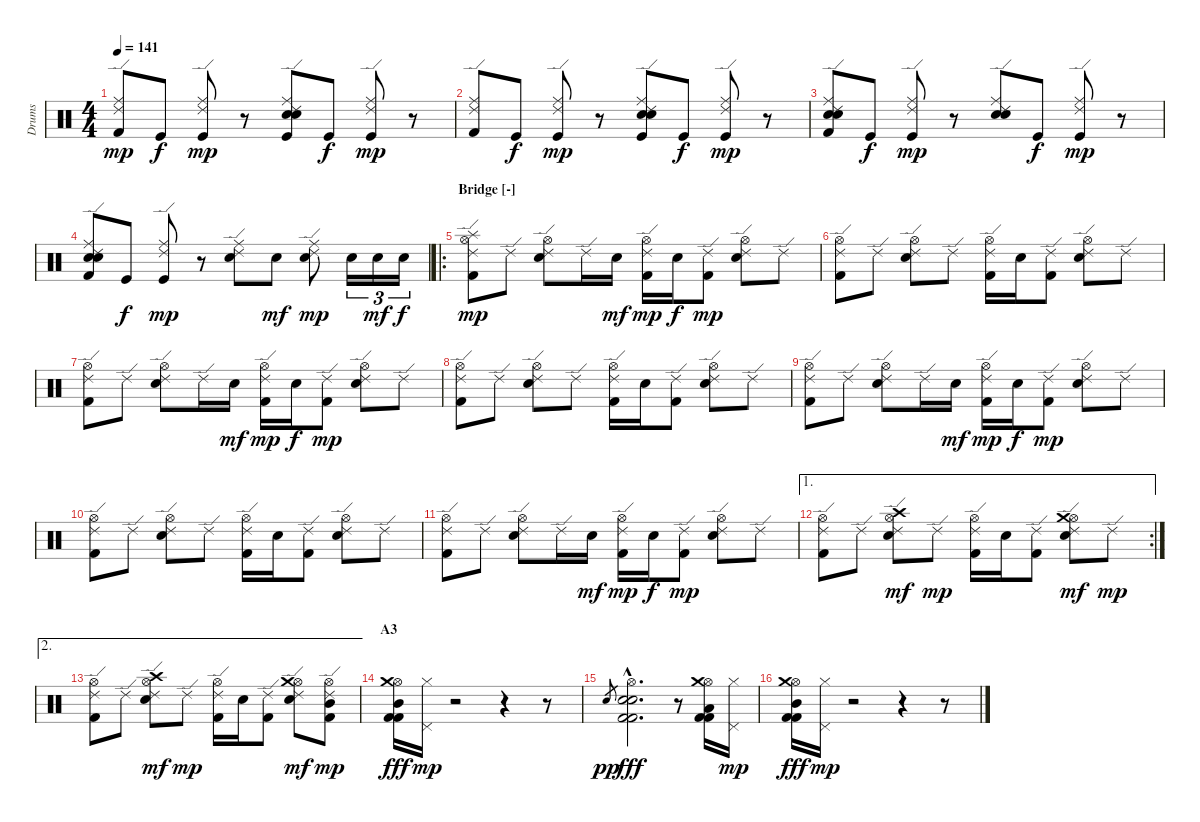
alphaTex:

\track ("Drums" "Drums") {instrument percussion}
\staff {score}
\articulation defaults
\ts (4 4)
\tempo 141
\clef neutral
\ks c
("Ride (edge) 2" "Ride (middle)" "Kick (hit) 2").8{dy mp} "Kick (hit)".8{dy f} ("Ride (edge) 2" "Ride (middle)" "Kick (hit)").8{dy mp} r.8 ("Ride (edge) 2" "Ride (middle)" "Electric Snare (hit)" "Snare (hit) 2" "Kick (hit)").8 "Kick (hit)".8{dy f} ("Ride (edge) 2" "Ride (middle)" "Kick (hit)").8{dy mp} r.8 |
("Ride (edge) 2" "Ride (middle)" "Kick (hit) 2").8 "Kick (hit)".8{dy f} ("Ride (edge) 2" "Ride (middle)" "Kick (hit)").8{dy mp} r.8 ("Ride (edge) 2" "Ride (middle)" "Electric Snare (hit)" "Snare (hit) 2" "Kick (hit)").8 "Kick (hit)".8{dy f} ("Ride (edge) 2" "Ride (middle)" "Kick (hit)").8{dy mp} r.8 |
("Ride (edge) 2" "Ride (middle)" "Electric Snare (hit)" "Snare (hit) 2" "Kick (hit) 2").8 "Kick (hit)".8{dy f} ("Ride (edge) 2" "Ride (middle)" "Kick (hit)").8{dy mp} r.8 ("Ride (edge) 2" "Ride (middle)" "Electric Snare (hit)" "Snare (hit) 2").8 "Kick (hit)".8{dy f} ("Ride (edge) 2" "Ride (middle)" "Kick (hit)").8{dy mp} r.8 |
("Ride (edge) 2" "Ride (middle)" "Electric Snare (hit)" "Snare (hit) 2" "Kick (hit) 2").8 "Kick (hit)".8{dy f} ("Ride (edge) 2" "Ride (middle)" "Kick (hit)").8{dy mp} r.8 ("Ride (edge) 2" "Ride (middle)" "Electric Snare (hit)").8 "Electric Snare (hit)".8{dy mf} ("Ride (edge) 2" "Ride (middle)" "Electric Snare (hit)").8{dy mp} "Electric Snare (hit)".16{tu (3 2)} "Electric Snare (hit)".16{tu (3 2) dy mf} "Electric Snare (hit)".16{tu (3 2) dy f} |
\ro
\section ("" "Bridge [-]")
("Hi-Hat (open)" "Ride (edge) 2" "Splash (hit)" "Kick (hit) 2").8{dy mp} "Ride (edge) 2".8 ("Hi-Hat (open)" "Ride (edge) 2" "Electric Snare (hit)").8 "Ride (edge) 2".16 "Electric Snare (hit)".16{dy mf} ("Hi-Hat (open)" "Ride (edge) 2" "Kick (hit) 2").16{dy mp} "Electric Snare (hit)".16{dy f} ("Ride (edge) 2" "Kick (hit) 2").8{dy mp} ("Hi-Hat (open)" "Ride (edge) 2" "Electric Snare (hit)").8 "Ride (edge) 2".8 |
("Hi-Hat (open)" "Ride (edge) 2" "Kick (hit) 2").8 "Ride (edge) 2".8 ("Hi-Hat (open)" "Ride (edge) 2" "Electric Snare (hit)").8 "Ride (edge) 2".8 ("Hi-Hat (open)" "Ride (edge) 2" "Kick (hit) 2").16 "Electric Snare (hit)".16 ("Ride (edge) 2" "Kick (hit) 2").8 ("Hi-Hat (open)" "Ride (edge) 2" "Electric Snare (hit)").8 "Ride (edge) 2".8 |
("Hi-Hat (open)" "Ride (edge) 2" "Kick (hit) 2").8 "Ride (edge) 2".8 ("Hi-Hat (open)" "Ride (edge) 2" "Electric Snare (hit)").8 "Ride (edge) 2".16 "Electric Snare (hit)".16{dy mf} ("Hi-Hat (open)" "Ride (edge) 2" "Kick (hit) 2").16{dy mp} "Electric Snare (hit)".16{dy f} ("Ride (edge) 2" "Kick (hit) 2").8{dy mp} ("Hi-Hat (open)" "Ride (edge) 2" "Electric Snare (hit)").8 "Ride (edge) 2".8 |
("Hi-Hat (open)" "Ride (edge) 2" "Kick (hit) 2").8 "Ride (edge) 2".8 ("Hi-Hat (open)" "Ride (edge) 2" "Electric Snare (hit)").8 "Ride (edge) 2".8 ("Hi-Hat (open)" "Ride (edge) 2" "Kick (hit) 2").16 "Electric Snare (hit)".16 ("Ride (edge) 2" "Kick (hit) 2").8 ("Hi-Hat (open)" "Ride (edge) 2" "Electric Snare (hit)").8 "Ride (edge) 2".8 |
("Hi-Hat (open)" "Ride (edge) 2" "Kick (hit) 2").8 "Ride (edge) 2".8 ("Hi-Hat (open)" "Ride (edge) 2" "Electric Snare (hit)").8 "Ride (edge) 2".16 "Electric Snare (hit)".16{dy mf} ("Hi-Hat (open)" "Ride (edge) 2" "Kick (hit) 2").16{dy mp} "Electric Snare (hit)".16{dy f} ("Ride (edge) 2" "Kick (hit) 2").8{dy mp} ("Hi-Hat (open)" "Ride (edge) 2" "Electric Snare (hit)").8 "Ride (edge) 2".8 |
("Hi-Hat (open)" "Ride (edge) 2" "Kick (hit) 2").8 "Ride (edge) 2".8 ("Hi-Hat (open)" "Ride (edge) 2" "Electric Snare (hit)").8 "Ride (edge) 2".8 ("Hi-Hat (open)" "Ride (edge) 2" "Kick (hit) 2").16 "Electric Snare (hit)".16 ("Ride (edge) 2" "Kick (hit) 2").8 ("Hi-Hat (open)" "Ride (edge) 2" "Electric Snare (hit)").8 "Ride (edge) 2".8 |
("Hi-Hat (open)" "Ride (edge) 2" "Kick (hit) 2").8 "Ride (edge) 2".8 ("Hi-Hat (open)" "Ride (edge) 2" "Electric Snare (hit)").8 "Ride (edge) 2".16 "Electric Snare (hit)".16{dy mf} ("Hi-Hat (open)" "Ride (edge) 2" "Kick (hit) 2").16{dy mp} "Electric Snare (hit)".16{dy f} ("Ride (edge) 2" "Kick (hit) 2").8{dy mp} ("Hi-Hat (open)" "Ride (edge) 2" "Electric Snare (hit)").8 "Ride (edge) 2".8 |
\ae 1
\rc 2
("Hi-Hat (open)" "Ride (edge) 2" "Kick (hit) 2").8 "Ride (edge) 2".8 ("Hi-Hat (open)" "Ride (edge) 2" "Crash high (hit)" "Electric Snare (hit)").8{dy mf} "Ride (edge) 2".8{dy mp} ("Hi-Hat (open)" "Ride (edge) 2" "Kick (hit) 2").16 "Electric Snare (hit)".16 ("Ride (edge) 2" "Kick (hit) 2").8 ("Hi-Hat (open)" "Ride (edge) 2" "Crash medium (hit)" "Electric Snare (hit)").8{dy mf} "Ride (edge) 2".8{dy mp} |
\ae 2
("Hi-Hat (open)" "Ride (edge) 2" "Kick (hit) 2").8 "Ride (edge) 2".8 ("Hi-Hat (open)" "Ride (edge) 2" "Crash high (hit)" "Electric Snare (hit)").8{dy mf} "Ride (edge) 2".8{dy mp} ("Hi-Hat (open)" "Ride (edge) 2" "Kick (hit) 2").16 "Electric Snare (hit)".16 ("Ride (edge) 2" "Kick (hit) 2").8 ("Hi-Hat (open)" "Ride (edge) 2" "Crash medium (hit)" "Electric Snare (hit)").8{dy mf} ("Hi-Hat (open)" "Ride (edge) 2" "Mid Tom (hit)" "Kick (hit) 2").8{dy mp} |
\section ("" "A3")
("Hi-Hat (open)" "Crash medium (hit)" "Mid Tom (hit)" "Kick (hit) 2" "Kick (hit) 2").16{dy fff} ("Pedal Hi-Hat (hit)" "Hi-Hat (closed)").16{dy mp} r.2 r.4 r.8 |
"Electric Snare (hit)".8{gr dy pp} ("Hi-Hat (open)"{hac} "Electric Snare (hit)"{hac} "Snare (hit) 2"{hac} "Kick (hit) 2"{hac} "Kick (hit) 2"{hac}).2{d dy fff} r.8 ("Hi-Hat (open)" "Crash medium (hit)" "Low Tom (hit)" "Kick (hit) 2" "Kick (hit) 2").16 ("Pedal Hi-Hat (hit)" "Hi-Hat (closed)").16{dy mp} |
("Hi-Hat (open)" "Crash medium (hit)" "Mid Tom (hit)" "Kick (hit) 2" "Kick (hit) 2").16{dy fff} ("Pedal Hi-Hat (hit)" "Hi-Hat (closed)").16{dy mp} r.2 r.4 r.8
